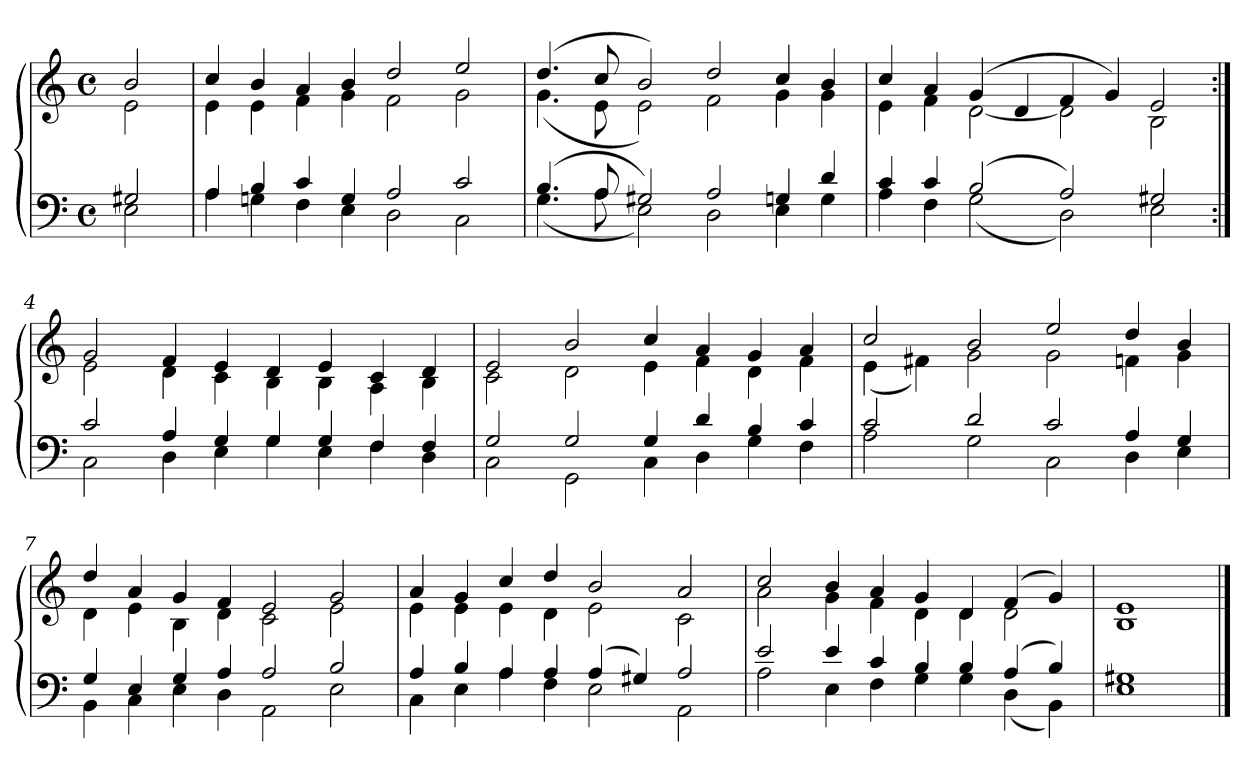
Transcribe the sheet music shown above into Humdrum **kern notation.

**kern	**kern
*part1	*part1
*staff2	*staff1
*clefF4	*clefG2
*k[]	*k[]
*E:phr	*E:phr
*M4/4	*M4/4
*met(c)	*met(c)
=	=
*^	*^
2G#X	2E	2b/	2e
=1	=1	=1	=1
4A	4A	4cc	4e
4B	4Gn	4b	4e
4c	4F	4a	4f
4G	4E	4b	4g
2A	2D	2dd	2f
2c	2C	2ee	2g
=2	=2	=2	=2
(4.B	(4.G	(4.dd	(4.g
8A	8A	8cc	8e
2G#X)	2E)	2b)	2e)
2A	2D	2dd	2f
4Gn	4E	4cc	4g
4d	4G	4b	4g
=3	=3	=3	=3
4c	4A	4cc	4e
4c	4F	4a	4f
(2B	(2G	(4g	[2d
.	.	4d	.
2A)	2D)	4f	2d]
.	.	4g)	.
2G#X	2E	2e	2B
=4:|!	=4:|!	=4:|!	=4:|!
2c	2C	2g	2e
4A	4D	4f	4d
4G	4E	4e	4c
4G	4G	4d	4B
4G	4E	4e	4B
4F	4F	4c	4A
4F	4D	4d	4B
=5	=5	=5	=5
2G	2C	2e	2c
2G	2GG	2b	2d
4G	4C	4cc	4e
4d	4D	4a	4f
4B	4G	4g	4d
4c	4F	4a	4f
=6	=6	=6	=6
2c	2A	2cc	(4e
.	.	.	4f#X)
2d	2G	2b	2g
2c	2C	2ee	2g
4A	4D	4dd	4fn
4G	4E	4b	4g
=7	=7	=7	=7
4G	4BB	4dd	4d
4E	4C	4a	4e
4G	4E	4g	4B
4A	4D	4f	4d
2A	2AA	2e	2c
2B	2E	2g	2e
=8	=8	=8	=8
4A	4C	4a	4e
4B	4E	4g	4e
4A	4A	4cc	4e
4A	4F	4dd	4d
(4A	2E	2b	2e
4G#X)	.	.	.
2A	2AA	2a	2c
=9	=9	=9	=9
2e	2A	2cc	2a
4e	4E	4b	4g
4c	4F	4a	4f
4B	4G	4g	4d
4B	4G	4d	4d
(4A	(4D	(4f	2d
4B)	4BB)	4g)	.
=10	=10	=10	=10
1G#X	1E	1e	1B
*v	*v	*	*
*	*v	*v
==	==
*-	*-
